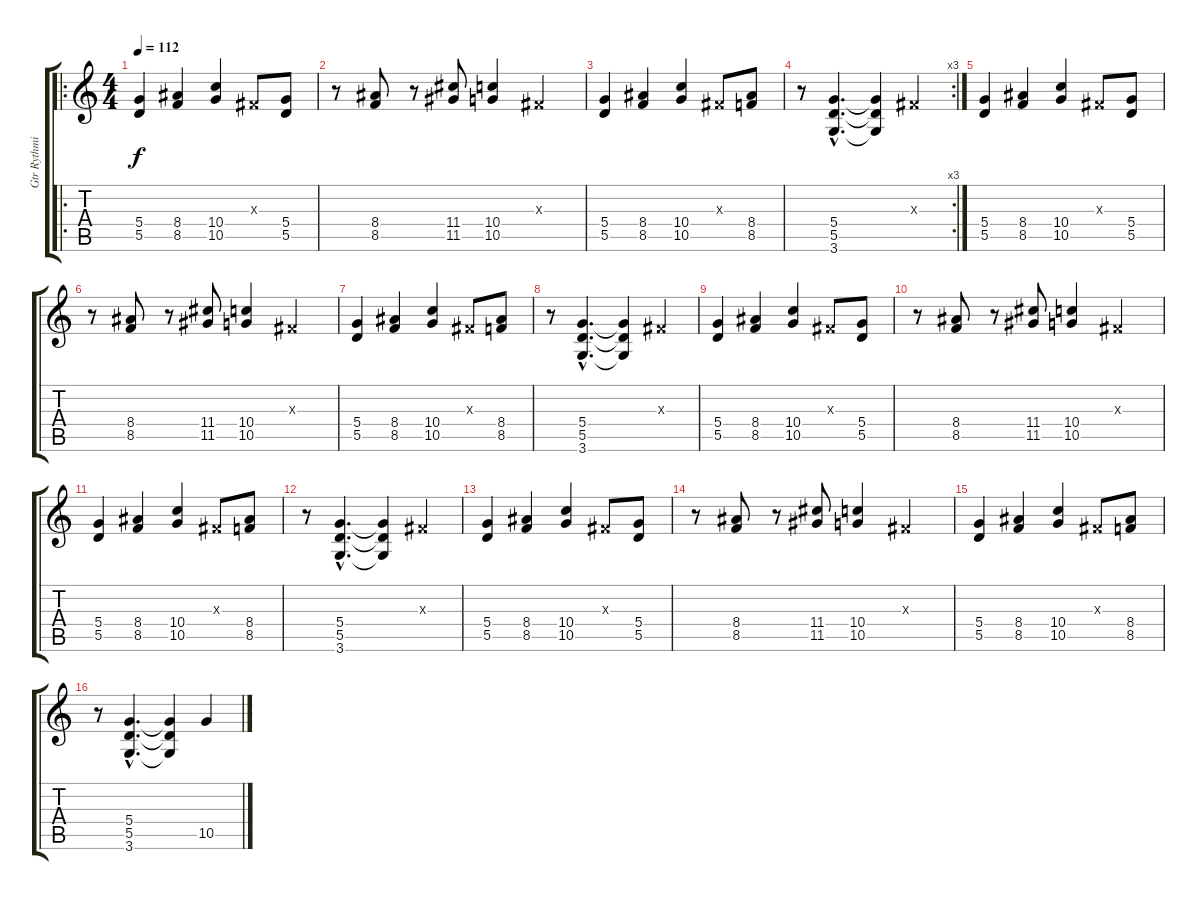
\track ("Gtr Rythmique" "Gtr Rythmi") {instrument distortionguitar}
\staff {score tabs}
\tuning (E4 B3 G3 D3 A2 E2) {hide}
\ro
\ts (4 4)
\tempo 112
\clef g2
\ks c
(5.4 5.5).4{dy f instrument distortionguitar} (8.4 8.5).4 (10.4 10.5).4 -1.3{x}.8 (5.4 5.5).8 |
r.8 (8.4 8.5).8 r.8 (11.4 11.5).8 (10.4 10.5).4 -1.3{x}.4 |
(5.4 5.5).4 (8.4 8.5).4 (10.4 10.5).4 -1.3{x}.8 (8.4 8.5).8 |
\rc 3
r.8 (5.4{hac} 5.5{hac} 3.6{hac}).4{d} (5.4{t} 5.5{t} 3.6{t}).4 -1.3{x}.4 |
(5.4 5.5).4 (8.4 8.5).4 (10.4 10.5).4 -1.3{x}.8 (5.4 5.5).8 |
r.8 (8.4 8.5).8 r.8 (11.4 11.5).8 (10.4 10.5).4 -1.3{x}.4 |
(5.4 5.5).4 (8.4 8.5).4 (10.4 10.5).4 -1.3{x}.8 (8.4 8.5).8 |
r.8 (5.4{hac} 5.5{hac} 3.6{hac}).4{d} (5.4{t} 5.5{t} 3.6{t}).4 -1.3{x}.4 |
(5.4 5.5).4 (8.4 8.5).4 (10.4 10.5).4 -1.3{x}.8 (5.4 5.5).8 |
r.8 (8.4 8.5).8 r.8 (11.4 11.5).8 (10.4 10.5).4 -1.3{x}.4 |
(5.4 5.5).4 (8.4 8.5).4 (10.4 10.5).4 -1.3{x}.8 (8.4 8.5).8 |
r.8 (5.4{hac} 5.5{hac} 3.6{hac}).4{d} (5.4{t} 5.5{t} 3.6{t}).4 -1.3{x}.4 |
(5.4 5.5).4 (8.4 8.5).4 (10.4 10.5).4 -1.3{x}.8 (5.4 5.5).8 |
r.8 (8.4 8.5).8 r.8 (11.4 11.5).8 (10.4 10.5).4 -1.3{x}.4 |
(5.4 5.5).4 (8.4 8.5).4 (10.4 10.5).4 -1.3{x}.8 (8.4 8.5).8 |
r.8 (5.4{hac} 5.5{hac} 3.6{hac}).4{d} (5.4{t} 5.5{t} 3.6{t}).4 10.5.4
